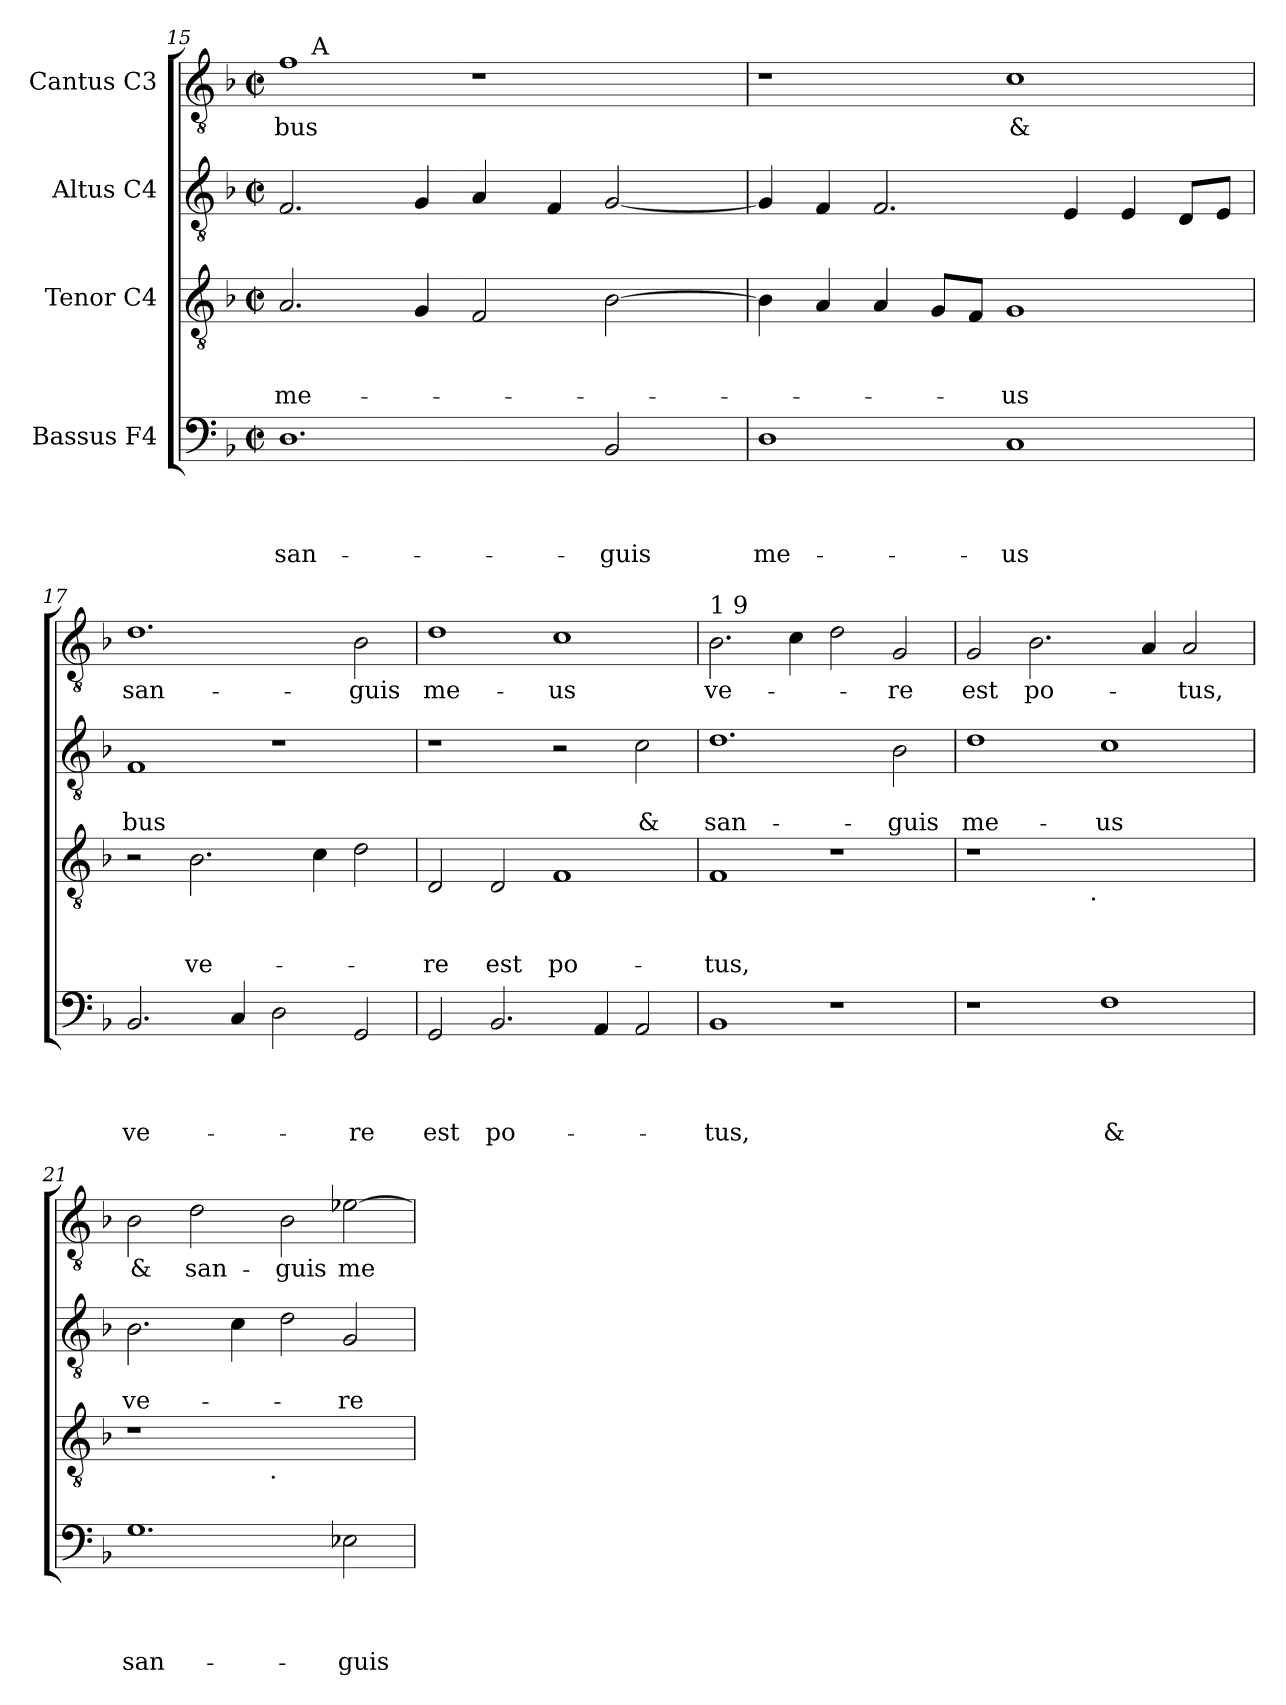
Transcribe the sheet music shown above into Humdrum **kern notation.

**kern	**text	**text	**text	**text	**kern	**text	**text	**text	**kern	**text	**text	**kern	**text
*part4	*part4	*part4	*part4	*part4	*part3	*part3	*part3	*part3	*part2	*part2	*part2	*part1	*part1
*staff4	*staff4	*staff4	*staff4	*staff4	*staff3	*staff3	*staff3	*staff3	*staff2	*staff2	*staff2	*staff1	*staff1
*I"Bassus F4	*	*	*	*	*I"Tenor C4	*	*	*	*I"Altus C4	*	*	*I"Cantus C3	*
*clefF4	*	*	*	*	*clefGv2	*	*	*	*clefGv2	*	*	*clefGv2	*
*k[b-]	*	*	*	*	*k[b-]	*	*	*	*k[b-]	*	*	*k[b-]	*
*F:	*	*	*	*	*F:	*	*	*	*F:	*	*	*F:	*
*M2/2	*	*	*	*	*M2/2	*	*	*	*M2/2	*	*	*M2/2	*
*met(c|)	*	*	*	*	*met(c|)	*	*	*	*met(c|)	*	*	*met(c|)	*
=15	=15	=15	=15	=15	=15	=15	=15	=15	=15	=15	=15	=15	=15
!	!	!	!	!LO:LY:b	!	!	!	!LO:LY:b	!	!	!	!	!LO:LY:b
*	*	*	*	*	*	*	*	*	*	*	*	*^	*
1.D	.	.	.	san-	2.A/	.	.	me-	2.F/	.	.	1f	16.ryy	-bus
!	!	!	!	!	!	!	!	!	!	!	!	!	!LO:TX:a:t=A	!
.	.	.	.	.	.	.	.	.	.	.	.	.	1ryy	.
.	.	.	.	.	4G/	.	.	.	4G/	.	.	.	.	.
.	.	.	.	.	2F/	.	.	.	4A/	.	.	1r	.	.
.	.	.	.	.	.	.	.	.	.	.	.	.	2ryy	.
.	.	.	.	.	.	.	.	.	4F/	.	.	.	.	.
!	!	!	!	!LO:LY:b	!	!	!	!	!	!	!	!	!	!
2BB-/	.	.	.	-guis	[>2B-\	.	.	.	[<2G/	.	.	.	.	.
.	.	.	.	.	.	.	.	.	.	.	.	.	4ryy	.
.	.	.	.	.	.	.	.	.	.	.	.	.	8ryy	.
.	.	.	.	.	.	.	.	.	.	.	.	.	32ryy	.
=16	=16	=16	=16	=16	=16	=16	=16	=16	=16	=16	=16	=16	=16	=16
!	!	!	!	!LO:LY:b	!	!	!	!	!	!	!	!	!	!
*	*	*	*	*	*	*	*	*	*	*	*	*v	*v	*
1D	.	.	.	me-	4B-\]	.	.	.	4G/]	.	.	1r	.
.	.	.	.	.	4A/	.	.	.	4F/	.	.	.	.
.	.	.	.	.	4A/	.	.	.	2.F/	.	.	.	.
.	.	.	.	.	8G/L	.	.	.	.	.	.	.	.
.	.	.	.	.	8F/J	.	.	.	.	.	.	.	.
!	!	!	!	!LO:LY:b	!	!	!	!LO:LY:b	!	!	!	!	!LO:LY:b
1C	.	.	.	-us	1G	.	.	-us	.	.	.	1c	&
.	.	.	.	.	.	.	.	.	4E/	.	.	.	.
.	.	.	.	.	.	.	.	.	4E/	.	.	.	.
.	.	.	.	.	.	.	.	.	8D/L	.	.	.	.
.	.	.	.	.	.	.	.	.	8E/J	.	.	.	.
=17	=17	=17	=17	=17	=17	=17	=17	=17	=17	=17	=17	=17	=17
!	!	!	!	!LO:LY:b	!	!	!	!	!	!	!LO:LY:b	!	!LO:LY:b
2.BB-/	.	.	.	ve-	2r	.	.	.	1F	.	-bus	1.d	san-
!	!	!	!	!	!	!	!	!LO:LY:b	!	!	!	!	!
.	.	.	.	.	2.B-\	.	.	ve-	.	.	.	.	.
4C/	.	.	.	.	.	.	.	.	.	.	.	.	.
2D\	.	.	.	.	.	.	.	.	1r	.	.	.	.
.	.	.	.	.	4c\	.	.	.	.	.	.	.	.
!	!	!	!	!LO:LY:b	!	!	!	!	!	!	!	!	!LO:LY:b
2GG/	.	.	.	-re	2d\	.	.	.	.	.	.	2B-\	-guis
=18	=18	=18	=18	=18	=18	=18	=18	=18	=18	=18	=18	=18	=18
!	!	!	!	!LO:LY:b	!	!	!	!LO:LY:b	!	!	!	!	!LO:LY:b
2GG/	.	.	.	est	2D/	.	.	-re	1r	.	.	1d	me-
!	!	!	!	!LO:LY:b	!	!	!	!LO:LY:b	!	!	!	!	!
2.BB-/	.	.	.	po-	2D/	.	.	est	.	.	.	.	.
!	!	!	!	!	!	!	!	!LO:LY:b	!	!	!	!	!LO:LY:b
.	.	.	.	.	1F	.	.	po-	2r	.	.	1c	-us
4AA/	.	.	.	.	.	.	.	.	.	.	.	.	.
!	!	!	!	!	!	!	!	!	!	!	!LO:LY:b	!	!
2AA/	.	.	.	.	.	.	.	.	2c\	.	&	.	.
!!LO:PB:g=z
=19	=19	=19	=19	=19	=19	=19	=19	=19	=19	=19	=19	=19	=19
!	!	!	!	!	!	!	!	!	!	!	!	!LO:TX:a:t=1 9	!
!	!	!	!	!LO:LY:b	!	!	!	!LO:LY:b	!	!	!LO:LY:b	!	!LO:LY:b
1BB-	.	.	.	-tus,	1F	.	.	-tus,	1.d	.	san-	2.B-\	ve-
.	.	.	.	.	.	.	.	.	.	.	.	4c\	.
1r	.	.	.	.	1r	.	.	.	.	.	.	2d\	.
!	!	!	!	!	!	!	!	!	!	!	!LO:LY:b	!	!LO:LY:b
.	.	.	.	.	.	.	.	.	2B-\	.	-guis	2G/	-re
=20	=20	=20	=20	=20	=20	=20	=20	=20	=20	=20	=20	=20	=20
!	!	!	!	!	!	!	!	!	!	!	!LO:LY:b	!	!LO:LY:b
*	*	*	*	*	*^	*	*	*	*	*	*	*	*
1r	.	.	.	.	1r	2ryy	.	.	.	1d	.	me-	2G/	est
!	!	!	!	!	!	!	!	!	!	!	!	!	!	!LO:LY:b
.	.	.	.	.	.	4...ryy	.	.	.	.	.	.	2.B-\	po-
!	!	!	!	!	!	!LO:TX:b:t=.	!	!	!	!	!	!	!	!
.	.	.	.	.	.	1ryy	.	.	.	.	.	.	.	.
!	!	!	!	!LO:LY:b	!	!	!	!	!	!	!	!LO:LY:b	!	!
1F	.	.	.	&	1ryy	.	.	.	.	1c	.	-us	.	.
.	.	.	.	.	.	.	.	.	.	.	.	.	4A/	.
!	!	!	!	!	!	!	!	!	!	!	!	!	!	!LO:LY:b
.	.	.	.	.	.	.	.	.	.	.	.	.	2A/	-tus,
.	.	.	.	.	.	32ryy	.	.	.	.	.	.	.	.
=21	=21	=21	=21	=21	=21	=21	=21	=21	=21	=21	=21	=21	=21	=21
!	!	!	!	!LO:LY:b	!	!	!	!	!	!	!	!LO:LY:b	!	!LO:LY:b
1.G	.	.	.	san-	1r	2ryy	.	.	.	2.B-\	.	ve-	2B-\	&
!	!	!	!	!	!	!	!	!	!	!	!	!	!	!LO:LY:b
.	.	.	.	.	.	4...ryy	.	.	.	.	.	.	2d\	san-
.	.	.	.	.	.	.	.	.	.	4c\	.	.	.	.
!	!	!	!	!	!	!LO:TX:b:t=.	!	!	!	!	!	!	!	!
.	.	.	.	.	.	1ryy	.	.	.	.	.	.	.	.
!	!	!	!	!	!	!	!	!	!	!	!	!	!	!LO:LY:b
.	.	.	.	.	1ryy	.	.	.	.	2d\	.	.	2B-\	-guis
!	!	!	!	!LO:LY:b	!	!	!	!	!	!	!	!LO:LY:b	!	!LO:LY:b
2E-X\	.	.	.	-guis	.	.	.	.	.	2G/	.	-re	[>2e-X\	me-
.	.	.	.	.	.	32ryy	.	.	.	.	.	.	.	.
*	*	*	*	*	*v	*v	*	*	*	*	*	*	*	*
=	=	=	=	=	=	=	=	=	=	=	=	=	=
*-	*-	*-	*-	*-	*-	*-	*-	*-	*-	*-	*-	*-	*-
